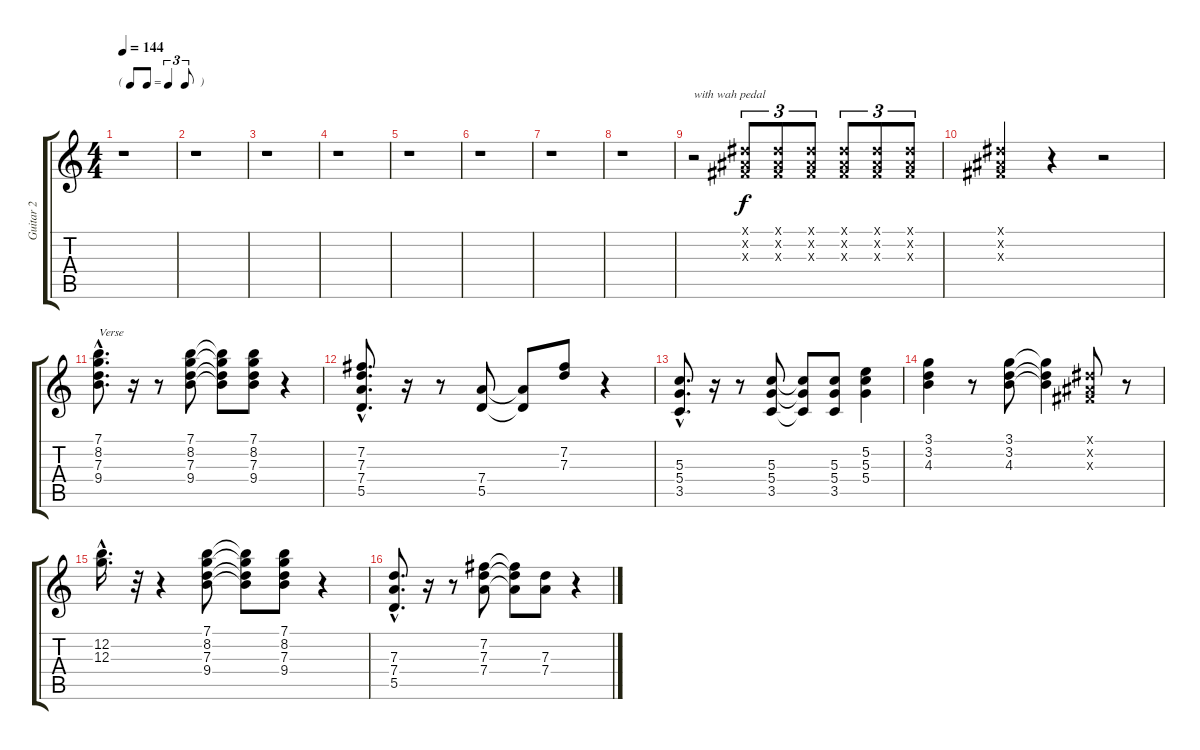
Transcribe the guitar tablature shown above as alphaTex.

\track ("Guitar 2" "Guitar 2") {instrument electricguitarclean}
\staff {score tabs}
\tuning (E4 B3 G3 D3 A2 E2) {hide}
\ts (4 4)
\tf triplet8th
\tempo 144
\clef g2
\ks c
r.1{dy f instrument electricguitarclean} |
r.1 |
r.1 |
r.1 |
r.1 |
r.1 |
r.1 |
r.1 |
r.2{txt "with wah pedal"} (-1.1{x} -1.2{x} -1.3{x}).8{tu (3 2)} (-1.1{x} -1.2{x} -1.3{x}).8{tu (3 2)} (-1.1{x} -1.2{x} -1.3{x}).8{tu (3 2)} (-1.1{x} -1.2{x} -1.3{x}).8{tu (3 2)} (-1.1{x} -1.2{x} -1.3{x}).8{tu (3 2)} (-1.1{x} -1.2{x} -1.3{x}).8{tu (3 2)} |
(-1.1{x} -1.2{x} -1.3{x}).4 r.4 r.2 |
(7.1{hac} 8.2{hac} 7.3{hac} 9.4{hac}).8{d txt "Verse"} r.16 r.8 (7.1 8.2 7.3 9.4).8 (7.1{t} 8.2{t} 7.3{t} 9.4{t}).8 (7.1 8.2 7.3 9.4).8 r.4 |
(7.2{hac} 7.3{hac} 7.4{hac} 5.5{hac}).8{d} r.16 r.8 (7.4 5.5).8 (7.4{t} 5.5{t}).8 (7.2 7.3).8 r.4 |
(5.3{hac} 5.4{hac} 3.5{hac}).8{d} r.16 r.8 (5.3 5.4 3.5).8 (5.3{t} 5.4{t} 3.5{t}).8 (5.3 5.4 3.5).8 (5.2 5.3 5.4).4 |
(3.1 3.2 4.3).4 r.8 (3.1 3.2 4.3).8 (3.1{t} 3.2{t} 4.3{t}).4 (-1.1{x} -1.2{x} -1.3{x}).8 r.8 |
(12.2{hac} 12.3{hac}).16{d} r.32 r.4 (7.1 8.2 7.3 9.4).8 (7.1{t} 8.2{t} 7.3{t} 9.4{t}).8 (7.1 8.2 7.3 9.4).8 r.4 |
(7.3{hac} 7.4{hac} 5.5{hac}).8{d} r.16 r.8 (7.2 7.3 7.4).8 (7.2{t} 7.3{t} 7.4{t}).8 (7.3 7.4).8 r.4
